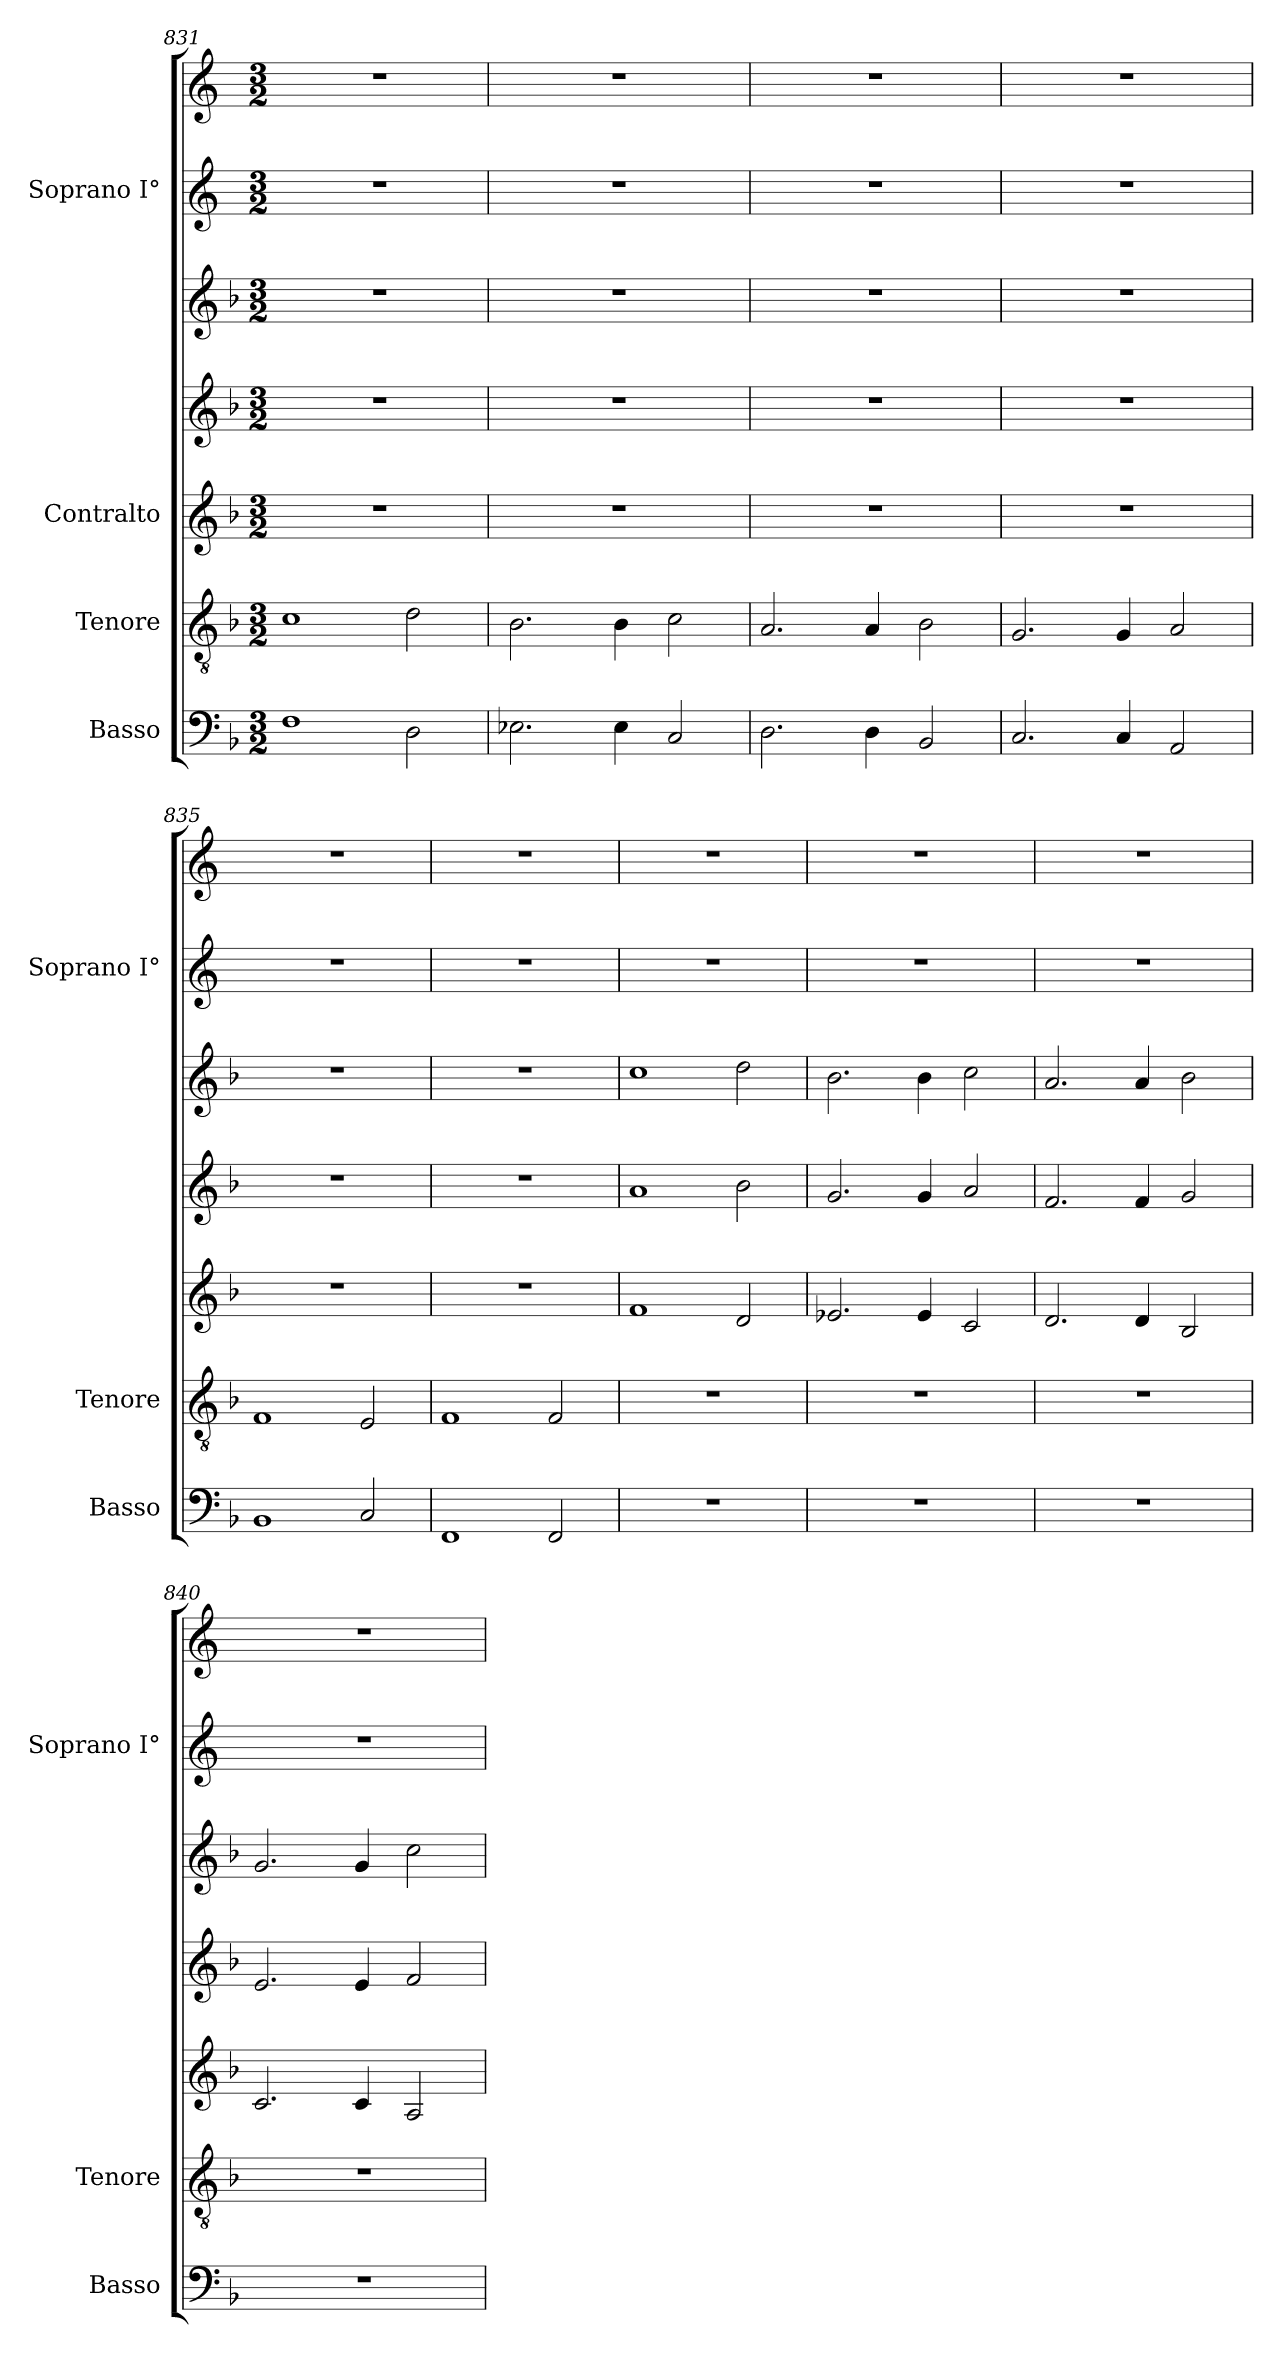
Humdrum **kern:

**kern	**kern	**kern	**kern	**kern	**kern	**kern
*part6	*part5	*part4	*part3	*part2	*part1	*part1
*staff7	*staff6	*staff5	*staff4	*staff3	*staff2	*staff1
*I"Basso	*I"Tenore	*I"Contralto	*	*	*I"Soprano I°	*
*I'Basso	*I'Tenore	*	*	*	*I'Soprano I°	*
*clefF4	*clefGv2	*clefG2	*clefG2	*clefG2	*clefG2	*clefG2
*k[b-]	*k[b-]	*k[b-]	*k[b-]	*k[b-]	*k[]	*k[]
*F:	*F:	*F:	*F:	*F:	*C:	*C:
*M3/2	*M3/2	*M3/2	*M3/2	*M3/2	*M3/2	*M3/2
=831	=831	=831	=831	=831	=831	=831
1F	1c	1.r	1.r	1.r	1.r	1.r
2D\	2d\	.	.	.	.	.
=832	=832	=832	=832	=832	=832	=832
2.E-X\	2.B-\	1.r	1.r	1.r	1.r	1.r
4E-\	4B-\	.	.	.	.	.
2C/	2c\	.	.	.	.	.
=833	=833	=833	=833	=833	=833	=833
2.D\	2.A/	1.r	1.r	1.r	1.r	1.r
4D\	4A/	.	.	.	.	.
2BB-/	2B-\	.	.	.	.	.
=834	=834	=834	=834	=834	=834	=834
2.C/	2.G/	1.r	1.r	1.r	1.r	1.r
4C/	4G/	.	.	.	.	.
2AA/	2A/	.	.	.	.	.
=835	=835	=835	=835	=835	=835	=835
1BB-	1F	1.r	1.r	1.r	1.r	1.r
2C/	2E/	.	.	.	.	.
=836	=836	=836	=836	=836	=836	=836
1FF	1F	1.r	1.r	1.r	1.r	1.r
2FF/	2F/	.	.	.	.	.
!!LO:PB:g=z
=837	=837	=837	=837	=837	=837	=837
1.r	1.r	1f	1a	1cc	1.r	1.r
.	.	2d/	2b-\	2dd\	.	.
=838	=838	=838	=838	=838	=838	=838
1.r	1.r	2.e-X/	2.g/	2.b-\	1.r	1.r
.	.	4e-/	4g/	4b-\	.	.
.	.	2c/	2a/	2cc\	.	.
=839	=839	=839	=839	=839	=839	=839
1.r	1.r	2.d/	2.f/	2.a/	1.r	1.r
.	.	4d/	4f/	4a/	.	.
.	.	2B-/	2g/	2b-\	.	.
=840	=840	=840	=840	=840	=840	=840
1.r	1.r	2.c/	2.e/	2.g/	1.r	1.r
.	.	4c/	4e/	4g/	.	.
.	.	2A/	2f/	2cc\	.	.
=	=	=	=	=	=	=
*-	*-	*-	*-	*-	*-	*-
